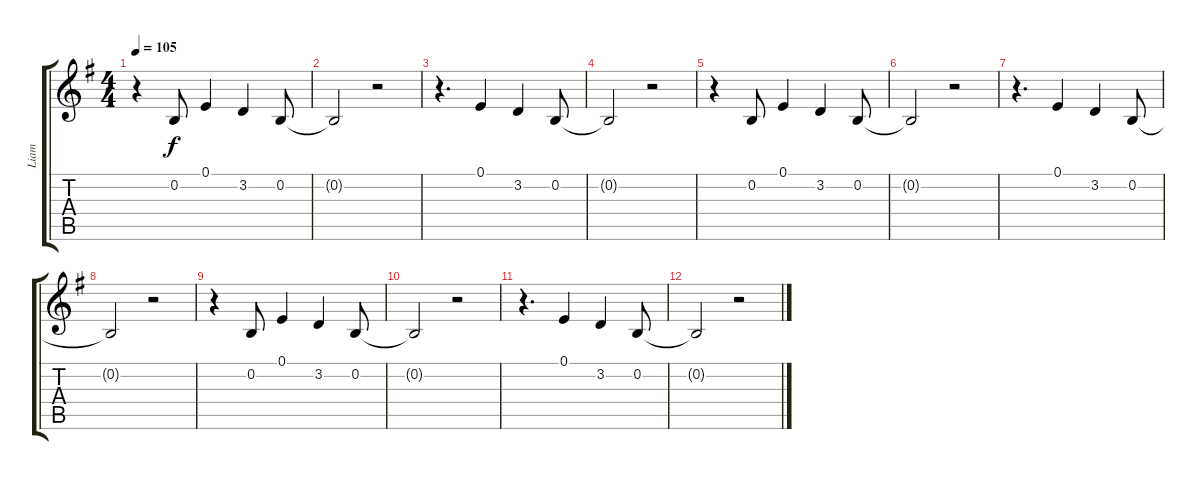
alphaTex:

\track ("Liam" "Liam") {instrument lead2sawtooth}
\staff {score tabs}
\tuning (E4 B3 G3 D3 A2 E2) {hide}
\ts (4 4)
\tempo 105
\clef g2
\ks g
r.4{dy f} 0.2.8 0.1.4 3.2.4 0.2.8 |
0.2{t}.2 r.2 |
r.4{d} 0.1.4 3.2.4 0.2.8 |
0.2{t}.2 r.2 |
r.4 0.2.8 0.1.4 3.2.4 0.2.8 |
0.2{t}.2 r.2 |
r.4{d} 0.1.4 3.2.4 0.2.8 |
0.2{t}.2 r.2 |
r.4 0.2.8 0.1.4 3.2.4 0.2.8 |
0.2{t}.2 r.2 |
r.4{d} 0.1.4 3.2.4 0.2.8 |
0.2{t}.2 r.2
